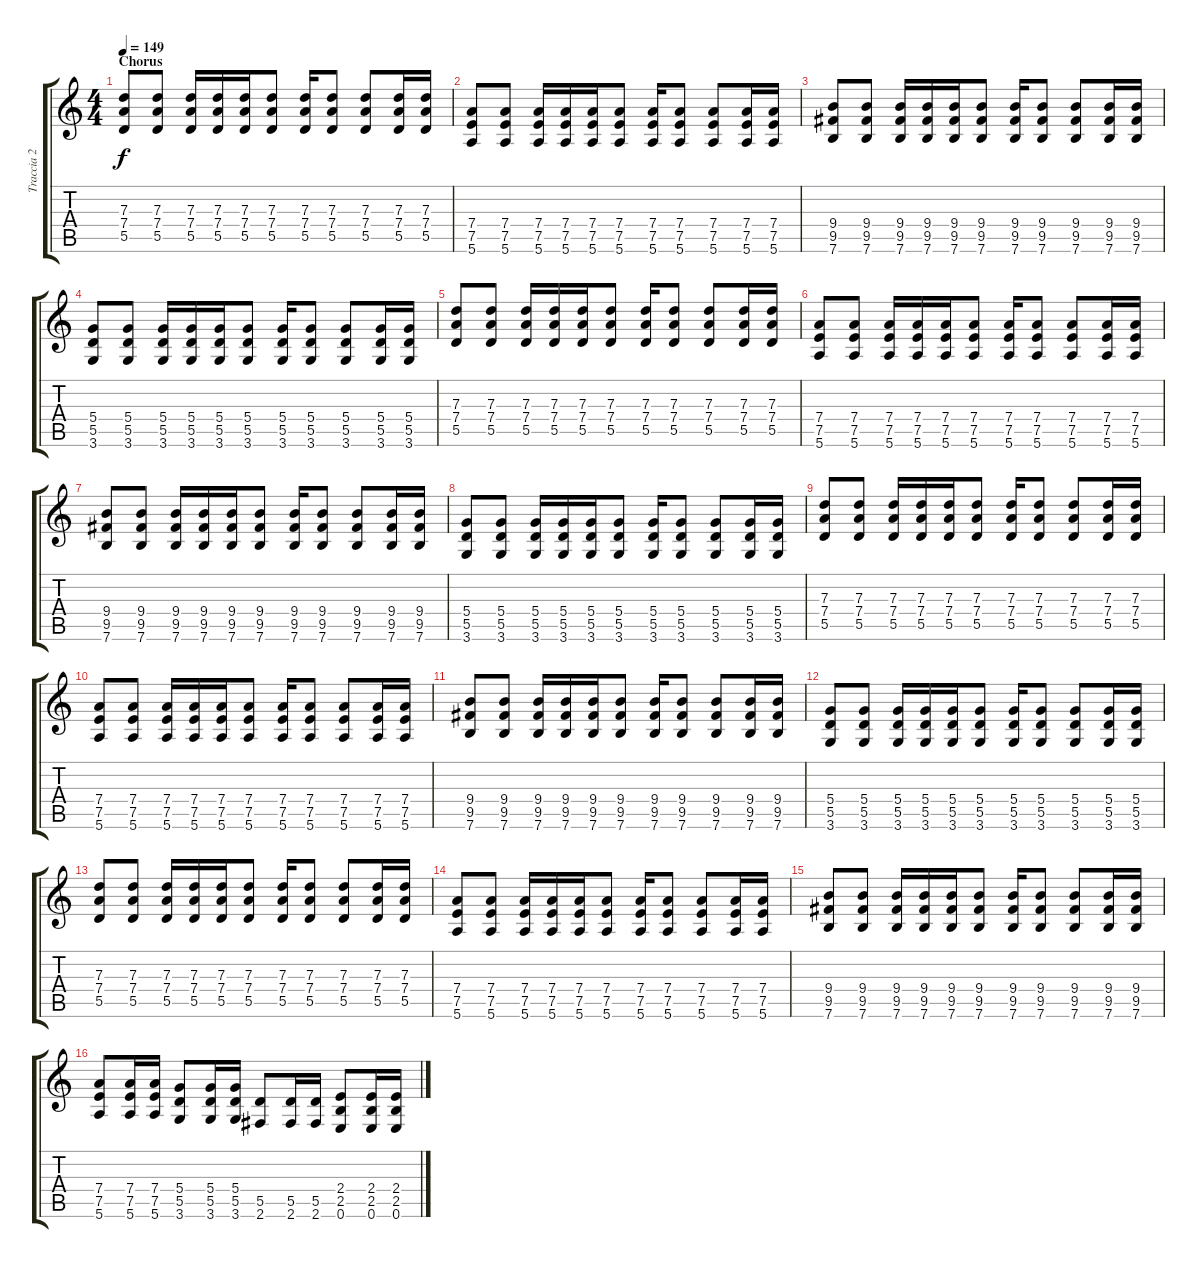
\track ("Traccia 2" "Traccia 2") {instrument distortionguitar}
\staff {score tabs}
\tuning (E4 B3 G3 D3 A2 E2) {hide}
\ts (4 4)
\section ("" "Chorus")
\tempo 149
\clef g2
\ks c
(7.3 7.4 5.5).8{dy f} (7.3 7.4 5.5).8 (7.3 7.4 5.5).16 (7.3 7.4 5.5).16 (7.3 7.4 5.5).16 (7.3 7.4 5.5).8 (7.3 7.4 5.5).16 (7.3 7.4 5.5).8 (7.3 7.4 5.5).8 (7.3 7.4 5.5).16 (7.3 7.4 5.5).16 |
(7.4 7.5 5.6).8 (7.4 7.5 5.6).8 (7.4 7.5 5.6).16 (7.4 7.5 5.6).16 (7.4 7.5 5.6).16 (7.4 7.5 5.6).8 (7.4 7.5 5.6).16 (7.4 7.5 5.6).8 (7.4 7.5 5.6).8 (7.4 7.5 5.6).16 (7.4 7.5 5.6).16 |
(9.4 9.5 7.6).8 (9.4 9.5 7.6).8 (9.4 9.5 7.6).16 (9.4 9.5 7.6).16 (9.4 9.5 7.6).16 (9.4 9.5 7.6).8 (9.4 9.5 7.6).16 (9.4 9.5 7.6).8 (9.4 9.5 7.6).8 (9.4 9.5 7.6).16 (9.4 9.5 7.6).16 |
(5.4 5.5 3.6).8 (5.4 5.5 3.6).8 (5.4 5.5 3.6).16 (5.4 5.5 3.6).16 (5.4 5.5 3.6).16 (5.4 5.5 3.6).8 (5.4 5.5 3.6).16 (5.4 5.5 3.6).8 (5.4 5.5 3.6).8 (5.4 5.5 3.6).16 (5.4 5.5 3.6).16 |
(7.3 7.4 5.5).8 (7.3 7.4 5.5).8 (7.3 7.4 5.5).16 (7.3 7.4 5.5).16 (7.3 7.4 5.5).16 (7.3 7.4 5.5).8 (7.3 7.4 5.5).16 (7.3 7.4 5.5).8 (7.3 7.4 5.5).8 (7.3 7.4 5.5).16 (7.3 7.4 5.5).16 |
(7.4 7.5 5.6).8 (7.4 7.5 5.6).8 (7.4 7.5 5.6).16 (7.4 7.5 5.6).16 (7.4 7.5 5.6).16 (7.4 7.5 5.6).8 (7.4 7.5 5.6).16 (7.4 7.5 5.6).8 (7.4 7.5 5.6).8 (7.4 7.5 5.6).16 (7.4 7.5 5.6).16 |
(9.4 9.5 7.6).8 (9.4 9.5 7.6).8 (9.4 9.5 7.6).16 (9.4 9.5 7.6).16 (9.4 9.5 7.6).16 (9.4 9.5 7.6).8 (9.4 9.5 7.6).16 (9.4 9.5 7.6).8 (9.4 9.5 7.6).8 (9.4 9.5 7.6).16 (9.4 9.5 7.6).16 |
(5.4 5.5 3.6).8 (5.4 5.5 3.6).8 (5.4 5.5 3.6).16 (5.4 5.5 3.6).16 (5.4 5.5 3.6).16 (5.4 5.5 3.6).8 (5.4 5.5 3.6).16 (5.4 5.5 3.6).8 (5.4 5.5 3.6).8 (5.4 5.5 3.6).16 (5.4 5.5 3.6).16 |
(7.3 7.4 5.5).8 (7.3 7.4 5.5).8 (7.3 7.4 5.5).16 (7.3 7.4 5.5).16 (7.3 7.4 5.5).16 (7.3 7.4 5.5).8 (7.3 7.4 5.5).16 (7.3 7.4 5.5).8 (7.3 7.4 5.5).8 (7.3 7.4 5.5).16 (7.3 7.4 5.5).16 |
(7.4 7.5 5.6).8 (7.4 7.5 5.6).8 (7.4 7.5 5.6).16 (7.4 7.5 5.6).16 (7.4 7.5 5.6).16 (7.4 7.5 5.6).8 (7.4 7.5 5.6).16 (7.4 7.5 5.6).8 (7.4 7.5 5.6).8 (7.4 7.5 5.6).16 (7.4 7.5 5.6).16 |
(9.4 9.5 7.6).8 (9.4 9.5 7.6).8 (9.4 9.5 7.6).16 (9.4 9.5 7.6).16 (9.4 9.5 7.6).16 (9.4 9.5 7.6).8 (9.4 9.5 7.6).16 (9.4 9.5 7.6).8 (9.4 9.5 7.6).8 (9.4 9.5 7.6).16 (9.4 9.5 7.6).16 |
(5.4 5.5 3.6).8 (5.4 5.5 3.6).8 (5.4 5.5 3.6).16 (5.4 5.5 3.6).16 (5.4 5.5 3.6).16 (5.4 5.5 3.6).8 (5.4 5.5 3.6).16 (5.4 5.5 3.6).8 (5.4 5.5 3.6).8 (5.4 5.5 3.6).16 (5.4 5.5 3.6).16 |
(7.3 7.4 5.5).8 (7.3 7.4 5.5).8 (7.3 7.4 5.5).16 (7.3 7.4 5.5).16 (7.3 7.4 5.5).16 (7.3 7.4 5.5).8 (7.3 7.4 5.5).16 (7.3 7.4 5.5).8 (7.3 7.4 5.5).8 (7.3 7.4 5.5).16 (7.3 7.4 5.5).16 |
(7.4 7.5 5.6).8 (7.4 7.5 5.6).8 (7.4 7.5 5.6).16 (7.4 7.5 5.6).16 (7.4 7.5 5.6).16 (7.4 7.5 5.6).8 (7.4 7.5 5.6).16 (7.4 7.5 5.6).8 (7.4 7.5 5.6).8 (7.4 7.5 5.6).16 (7.4 7.5 5.6).16 |
(9.4 9.5 7.6).8 (9.4 9.5 7.6).8 (9.4 9.5 7.6).16 (9.4 9.5 7.6).16 (9.4 9.5 7.6).16 (9.4 9.5 7.6).8 (9.4 9.5 7.6).16 (9.4 9.5 7.6).8 (9.4 9.5 7.6).8 (9.4 9.5 7.6).16 (9.4 9.5 7.6).16 |
(7.4 7.5 5.6).8 (7.4 7.5 5.6).16 (7.4 7.5 5.6).16 (5.4 5.5 3.6).8 (5.4 5.5 3.6).16 (5.4 5.5 3.6).16 (5.5 2.6).8 (5.5 2.6).16 (5.5 2.6).16 (2.4 2.5 0.6).8 (2.4 2.5 0.6).16 (2.4 2.5 0.6).16
